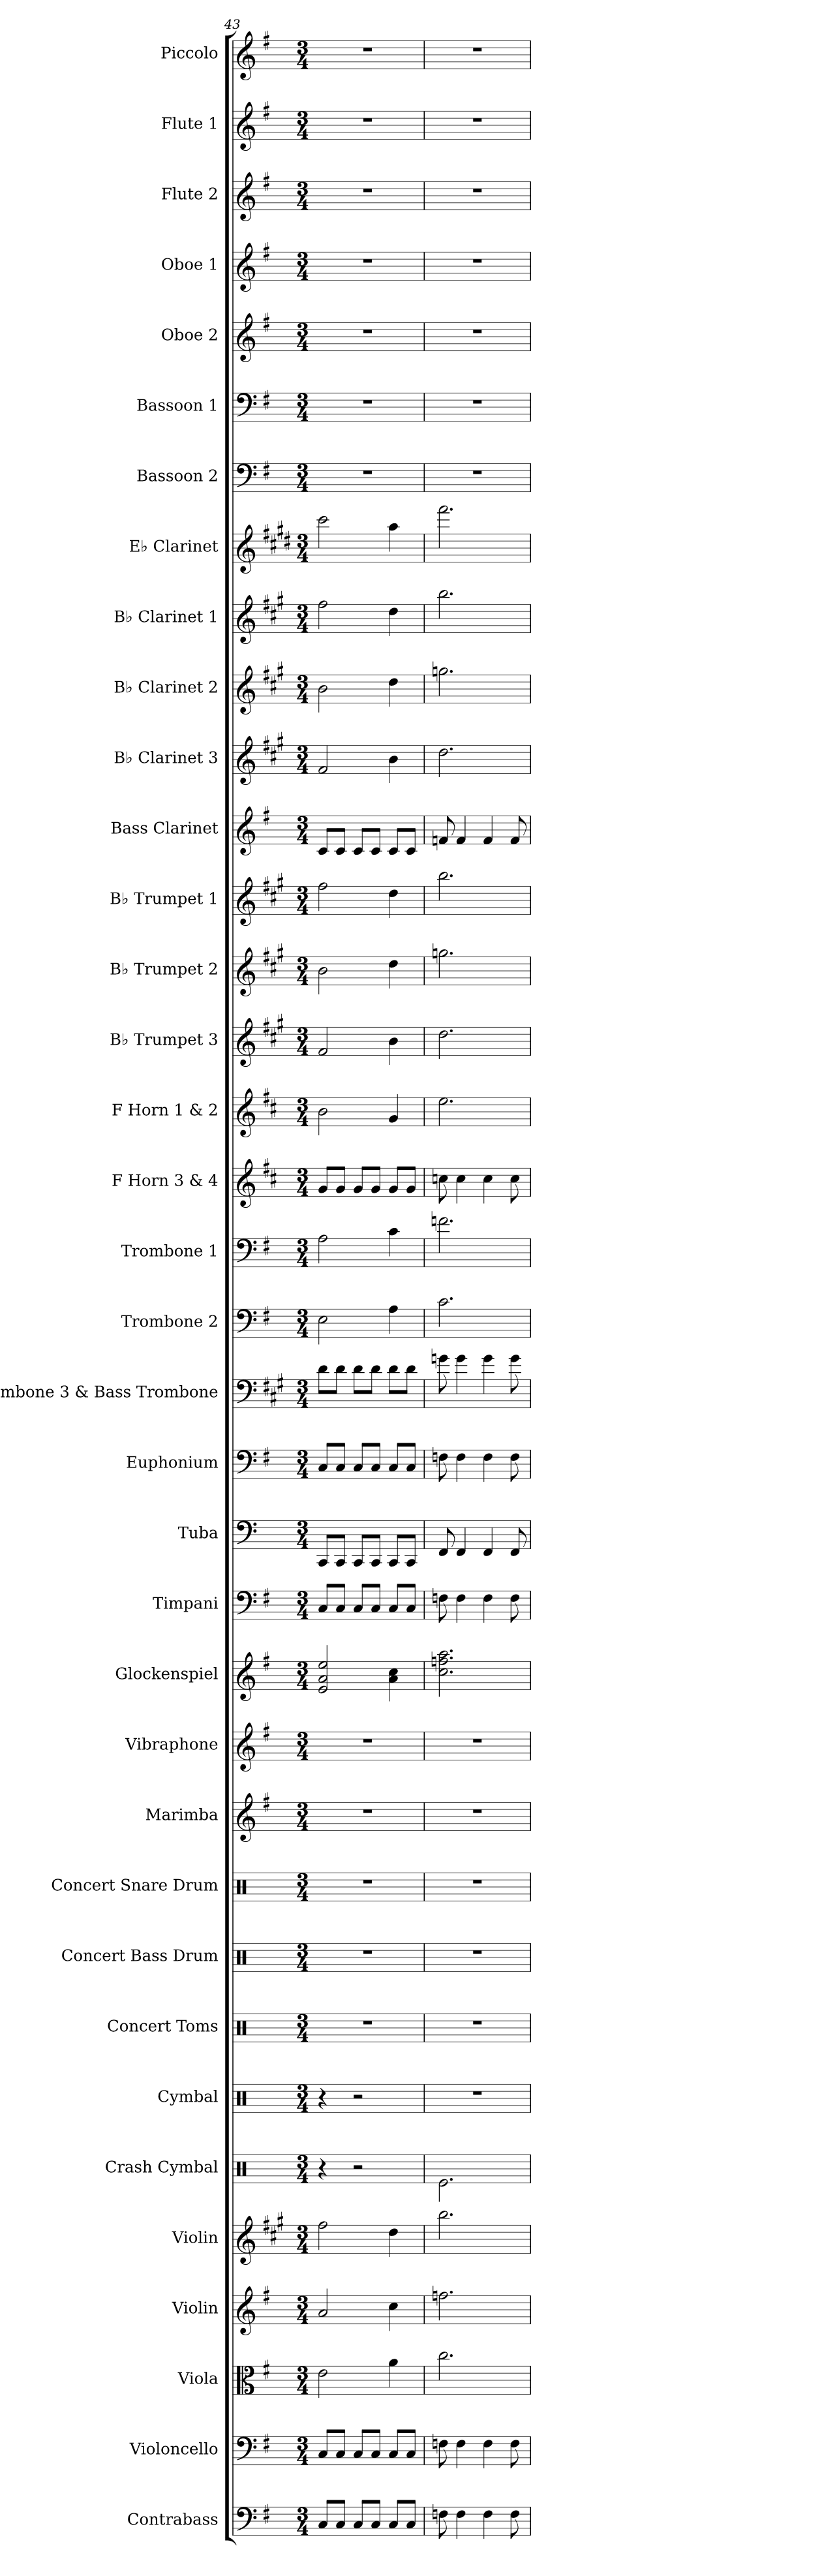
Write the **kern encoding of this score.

**kern	**kern	**kern	**kern	**kern	**kern	**kern	**kern	**kern	**kern	**kern	**kern	**kern	**kern	**kern	**kern	**kern	**kern	**kern	**kern	**kern	**kern	**kern	**kern	**kern	**kern	**kern	**kern	**kern	**kern	**kern	**kern	**kern	**kern	**kern	**kern
*part36	*part35	*part34	*part33	*part32	*part31	*part30	*part29	*part28	*part27	*part26	*part25	*part24	*part23	*part22	*part21	*part20	*part19	*part18	*part17	*part16	*part15	*part14	*part13	*part12	*part11	*part10	*part9	*part8	*part7	*part6	*part5	*part4	*part3	*part2	*part1
*staff36	*staff35	*staff34	*staff33	*staff32	*staff31	*staff30	*staff29	*staff28	*staff27	*staff26	*staff25	*staff24	*staff23	*staff22	*staff21	*staff20	*staff19	*staff18	*staff17	*staff16	*staff15	*staff14	*staff13	*staff12	*staff11	*staff10	*staff9	*staff8	*staff7	*staff6	*staff5	*staff4	*staff3	*staff2	*staff1
*I"Contrabass	*I"Violoncello	*I"Viola	*I"Violin	*I"Violin	*I"Crash Cymbal	*I"Cymbal	*I"Concert Toms	*I"Concert Bass Drum	*I"Concert Snare Drum	*I"Marimba	*I"Vibraphone	*I"Glockenspiel	*I"Timpani	*I"Tuba	*I"Euphonium	*I"Trombone 3 &amp; Bass Trombone	*I"Trombone 2	*I"Trombone 1	*I"F Horn 3 &amp; 4	*I"F Horn 1 &amp; 2	*I"B♭ Trumpet 3	*I"B♭ Trumpet 2	*I"B♭ Trumpet 1	*I"Bass Clarinet	*I"B♭ Clarinet 3	*I"B♭ Clarinet 2	*I"B♭ Clarinet 1	*I"E♭ Clarinet	*I"Bassoon 2	*I"Bassoon 1	*I"Oboe 2	*I"Oboe 1	*I"Flute 2	*I"Flute 1	*I"Piccolo
*I'Cb.	*I'Vc.	*I'Vla.	*I'Vln.	*I'Vln.	*I'Cr. Cym.	*I'Cym.	*I'C. Toms	*I'Con. BD	*I'Con. Sn.	*I'Mrm.	*I'Vib.	*I'Glock.	*I'Timp.	*I'Tba.	*I'Euph.	*I'Tbn. 3 B. Tbn.	*I'Tbn. 2	*I'Tbn. 1	*I'F Hn. 3 4	*I'F Hn. 1 2	*I'B♭ Tpt. 3	*I'B♭ Tpt. 2	*I'B♭ Tpt. 1	*I'B. Cl.	*I'B♭ Cl. 3	*I'B♭ Cl. 2	*I'B♭ Cl. 1	*I'E♭ Cl.	*I'Bsn. 2	*I'Bsn. 1	*I'Ob. 2	*I'Ob. 1	*I'Fl. 2	*I'Fl. 1	*I'Picc.
*clefF4	*clefF4	*clefC3	*clefG2	*clefG2	*clefX	*clefX	*clefX	*clefX	*clefX	*clefG2	*clefG2	*clefG2	*clefF4	*clefF4	*clefF4	*clefF4	*clefF4	*clefF4	*clefG2	*clefG2	*clefG2	*clefG2	*clefG2	*clefG2	*clefG2	*clefG2	*clefG2	*clefG2	*clefF4	*clefF4	*clefG2	*clefG2	*clefG2	*clefG2	*clefG2
*ITrd7c12	*	*	*	*ITrd1c2	*	*	*	*	*	*	*	*ITrd-14c-24	*	*	*	*ITrd1c2	*	*	*ITrd4c7	*ITrd4c7	*ITrd1c2	*ITrd1c2	*ITrd1c2	*ITrd8c14	*ITrd1c2	*ITrd1c2	*ITrd1c2	*ITrd-2c-3	*	*	*	*	*	*	*ITrd-7c-12
*k[f#]	*k[f#]	*k[f#]	*k[f#]	*k[f#]	*k[]	*k[]	*k[]	*k[]	*k[]	*k[f#]	*k[f#]	*k[f#]	*k[f#]	*k[]	*k[f#]	*k[f#]	*k[f#]	*k[f#]	*k[f#]	*k[f#]	*k[f#]	*k[f#]	*k[f#]	*k[f#]	*k[f#]	*k[f#]	*k[f#]	*k[f#]	*k[f#]	*k[f#]	*k[f#]	*k[f#]	*k[f#]	*k[f#]	*k[f#]
*M3/4	*M3/4	*M3/4	*M3/4	*M3/4	*M3/4	*M3/4	*M3/4	*M3/4	*M3/4	*M3/4	*M3/4	*M3/4	*M3/4	*M3/4	*M3/4	*M3/4	*M3/4	*M3/4	*M3/4	*M3/4	*M3/4	*M3/4	*M3/4	*M3/4	*M3/4	*M3/4	*M3/4	*M3/4	*M3/4	*M3/4	*M3/4	*M3/4	*M3/4	*M3/4	*M3/4
=43	=43	=43	=43	=43	=43	=43	=43	=43	=43	=43	=43	=43	=43	=43	=43	=43	=43	=43	=43	=43	=43	=43	=43	=43	=43	=43	=43	=43	=43	=43	=43	=43	=43	=43	=43
8CC/L	8C/L	2e\	2a/	2ee\	4r	4r	2.r	2.r	2.r	2.r	2.r	2eee/ 2aaa/ 2eeee/	8C/L	8CC/L	8C/L	8c\L	2E\	2A\	8c/L	2e\	2e/	2a\	2ee\	8C/L	2e/	2a\	2ee\	2eee\	2.r	2.r	2.r	2.r	2.r	2.r	2.r
8CC/J	8C/J	.	.	.	.	.	.	.	.	.	.	.	8C/J	8CC/J	8C/J	8c\J	.	.	8c/J	.	.	.	.	8C/J	.	.	.	.	.	.	.	.	.	.	.
8CC/L	8C/L	.	.	.	2r	2r	.	.	.	.	.	.	8C/L	8CC/L	8C/L	8c\L	.	.	8c/L	.	.	.	.	8C/L	.	.	.	.	.	.	.	.	.	.	.
8CC/J	8C/J	.	.	.	.	.	.	.	.	.	.	.	8C/J	8CC/J	8C/J	8c\J	.	.	8c/J	.	.	.	.	8C/J	.	.	.	.	.	.	.	.	.	.	.
8CC/L	8C/L	4a\	4cc\	4cc\	.	.	.	.	.	.	.	4aaa\ 4cccc\	8C/L	8CC/L	8C/L	8c\L	4A\	4c\	8c/L	4c/	4a\	4cc\	4cc\	8C/L	4a\	4cc\	4cc\	4ccc\	.	.	.	.	.	.	.
8CC/J	8C/J	.	.	.	.	.	.	.	.	.	.	.	8C/J	8CC/J	8C/J	8c\J	.	.	8c/J	.	.	.	.	8C/J	.	.	.	.	.	.	.	.	.	.	.
=44	=44	=44	=44	=44	=44	=44	=44	=44	=44	=44	=44	=44	=44	=44	=44	=44	=44	=44	=44	=44	=44	=44	=44	=44	=44	=44	=44	=44	=44	=44	=44	=44	=44	=44	=44
8FFn\	8Fn\	2.cc\	2.ffn\	2.aa\	2.Re\	2.r	2.r	2.r	2.r	2.r	2.r	2.cccc\ 2.ffffn\ 2.aaaa\	8Fn\	8FF/	8Fn\	8fn\	2.c\	2.fn\	8fn\	2.a\	2.cc\	2.ffn\	2.aa\	8Fn/	2.cc\	2.ffn\	2.aa\	2.aaa\	2.r	2.r	2.r	2.r	2.r	2.r	2.r
4FF\	4F\	.	.	.	.	.	.	.	.	.	.	.	4F\	4FF/	4F\	4f\	.	.	4f\	.	.	.	.	4F/	.	.	.	.	.	.	.	.	.	.	.
4FF\	4F\	.	.	.	.	.	.	.	.	.	.	.	4F\	4FF/	4F\	4f\	.	.	4f\	.	.	.	.	4F/	.	.	.	.	.	.	.	.	.	.	.
8FF\	8F\	.	.	.	.	.	.	.	.	.	.	.	8F\	8FF/	8F\	8f\	.	.	8f\	.	.	.	.	8F/	.	.	.	.	.	.	.	.	.	.	.
=	=	=	=	=	=	=	=	=	=	=	=	=	=	=	=	=	=	=	=	=	=	=	=	=	=	=	=	=	=	=	=	=	=	=	=
*-	*-	*-	*-	*-	*-	*-	*-	*-	*-	*-	*-	*-	*-	*-	*-	*-	*-	*-	*-	*-	*-	*-	*-	*-	*-	*-	*-	*-	*-	*-	*-	*-	*-	*-	*-
